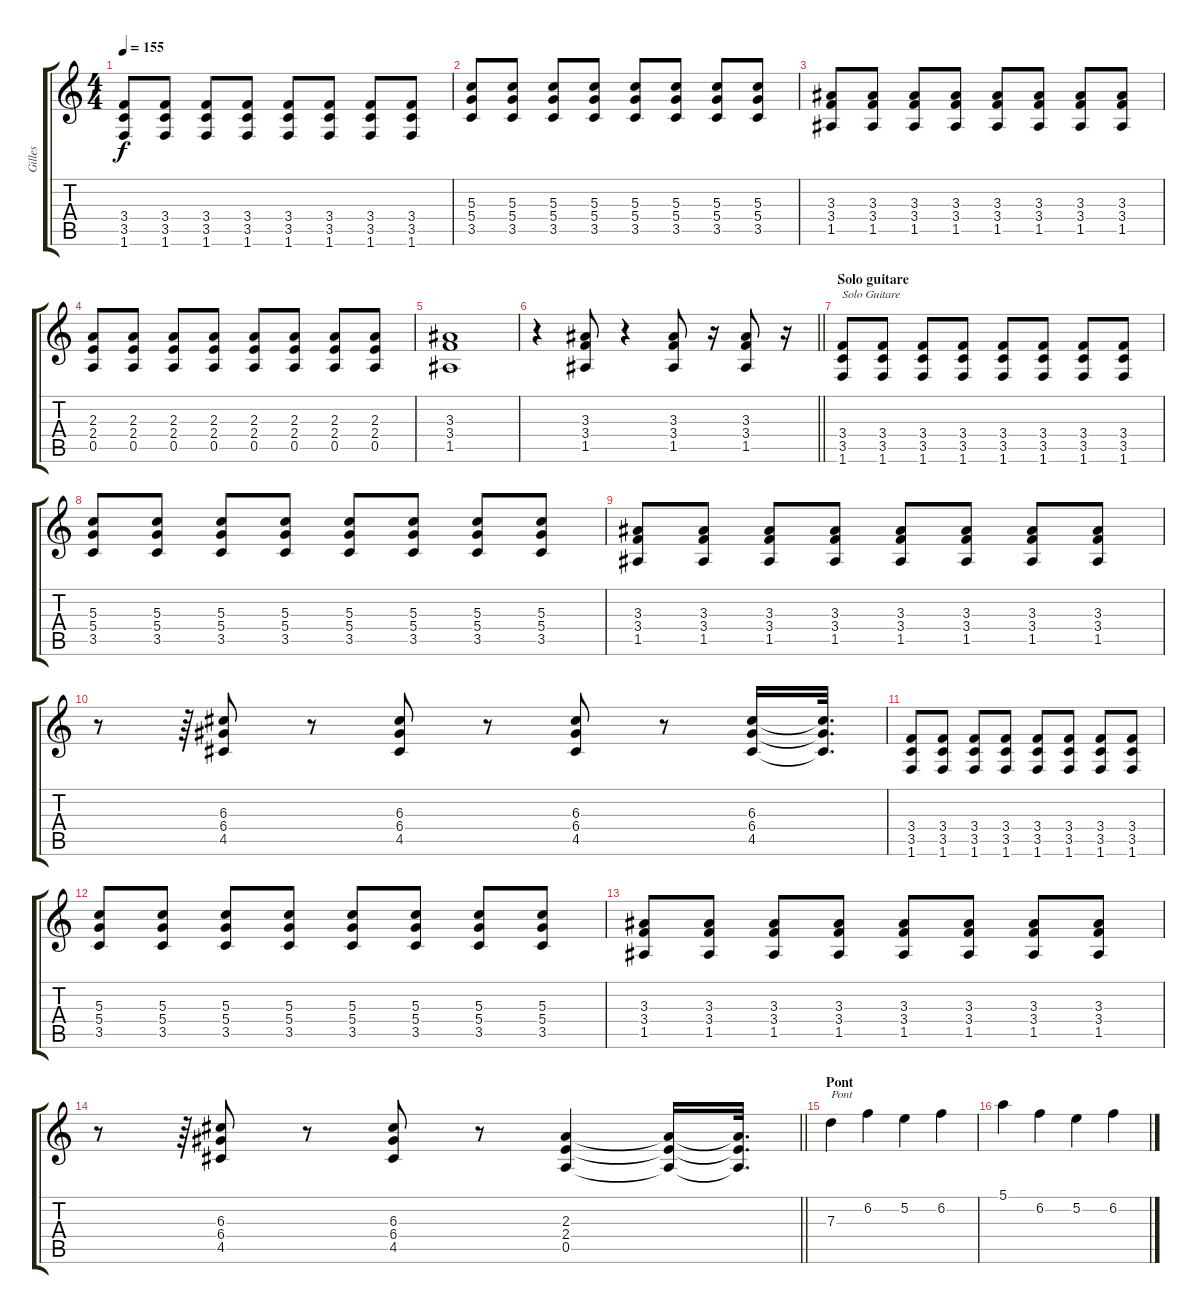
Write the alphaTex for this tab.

\track ("Gilles" "Gilles") {instrument distortionguitar}
\staff {score tabs}
\tuning (E4 B3 G3 D3 A2 E2) {hide}
\ts (4 4)
\tempo 155
\clef g2
\ks c
(3.4 3.5 1.6).8{dy f volume 9 instrument overdrivenguitar} (3.4 3.5 1.6).8 (3.4 3.5 1.6).8 (3.4 3.5 1.6).8 (3.4 3.5 1.6).8 (3.4 3.5 1.6).8 (3.4 3.5 1.6).8 (3.4 3.5 1.6).8 |
(5.3 5.4 3.5).8 (5.3 5.4 3.5).8 (5.3 5.4 3.5).8 (5.3 5.4 3.5).8 (5.3 5.4 3.5).8 (5.3 5.4 3.5).8 (5.3 5.4 3.5).8 (5.3 5.4 3.5).8 |
(3.3 3.4 1.5).8 (3.3 3.4 1.5).8 (3.3 3.4 1.5).8 (3.3 3.4 1.5).8 (3.3 3.4 1.5).8 (3.3 3.4 1.5).8 (3.3 3.4 1.5).8 (3.3 3.4 1.5).8 |
(2.3 2.4 0.5).8 (2.3 2.4 0.5).8 (2.3 2.4 0.5).8 (2.3 2.4 0.5).8 (2.3 2.4 0.5).8 (2.3 2.4 0.5).8 (2.3 2.4 0.5).8 (2.3 2.4 0.5).8 |
(3.3 3.4 1.5).1 |
\barLineRight lightlight
r.4 (3.3 3.4 1.5).8 r.4 (3.3 3.4 1.5).8 r.16 (3.3 3.4 1.5).8 r.16 |
\section ("" "Solo guitare")
(3.4 3.5 1.6).8{txt "Solo Guitare" instrument overdrivenguitar} (3.4 3.5 1.6).8 (3.4 3.5 1.6).8 (3.4 3.5 1.6).8 (3.4 3.5 1.6).8 (3.4 3.5 1.6).8 (3.4 3.5 1.6).8 (3.4 3.5 1.6).8 |
(5.3 5.4 3.5).8 (5.3 5.4 3.5).8 (5.3 5.4 3.5).8 (5.3 5.4 3.5).8 (5.3 5.4 3.5).8 (5.3 5.4 3.5).8 (5.3 5.4 3.5).8 (5.3 5.4 3.5).8 |
(3.3 3.4 1.5).8 (3.3 3.4 1.5).8 (3.3 3.4 1.5).8 (3.3 3.4 1.5).8 (3.3 3.4 1.5).8 (3.3 3.4 1.5).8 (3.3 3.4 1.5).8 (3.3 3.4 1.5).8 |
r.8 r.64 (6.3 6.4 4.5).8 r.8 (6.3 6.4 4.5).8 r.8 (6.3 6.4 4.5).8 r.8 (6.3 6.4 4.5).16 (6.3{t} 6.4{t} 4.5{t}).32{d} |
(3.4 3.5 1.6).8{instrument overdrivenguitar} (3.4 3.5 1.6).8 (3.4 3.5 1.6).8 (3.4 3.5 1.6).8 (3.4 3.5 1.6).8 (3.4 3.5 1.6).8 (3.4 3.5 1.6).8 (3.4 3.5 1.6).8 |
(5.3 5.4 3.5).8 (5.3 5.4 3.5).8 (5.3 5.4 3.5).8 (5.3 5.4 3.5).8 (5.3 5.4 3.5).8 (5.3 5.4 3.5).8 (5.3 5.4 3.5).8 (5.3 5.4 3.5).8 |
(3.3 3.4 1.5).8 (3.3 3.4 1.5).8 (3.3 3.4 1.5).8 (3.3 3.4 1.5).8 (3.3 3.4 1.5).8 (3.3 3.4 1.5).8 (3.3 3.4 1.5).8 (3.3 3.4 1.5).8 |
\barLineRight lightlight
r.8 r.64 (6.3 6.4 4.5).8 r.8 (6.3 6.4 4.5).8 r.8 (2.3 2.4 0.5).4 (2.3{t} 2.4{t} 0.5{t}).16 (2.3{t} 2.4{t} 0.5{t}).32{d} |
\section ("" "Pont")
7.3.4{txt "Pont" volume 10 instrument electricguitarmuted} 6.2.4 5.2.4 6.2.4 |
5.1.4 6.2.4 5.2.4 6.2.4
